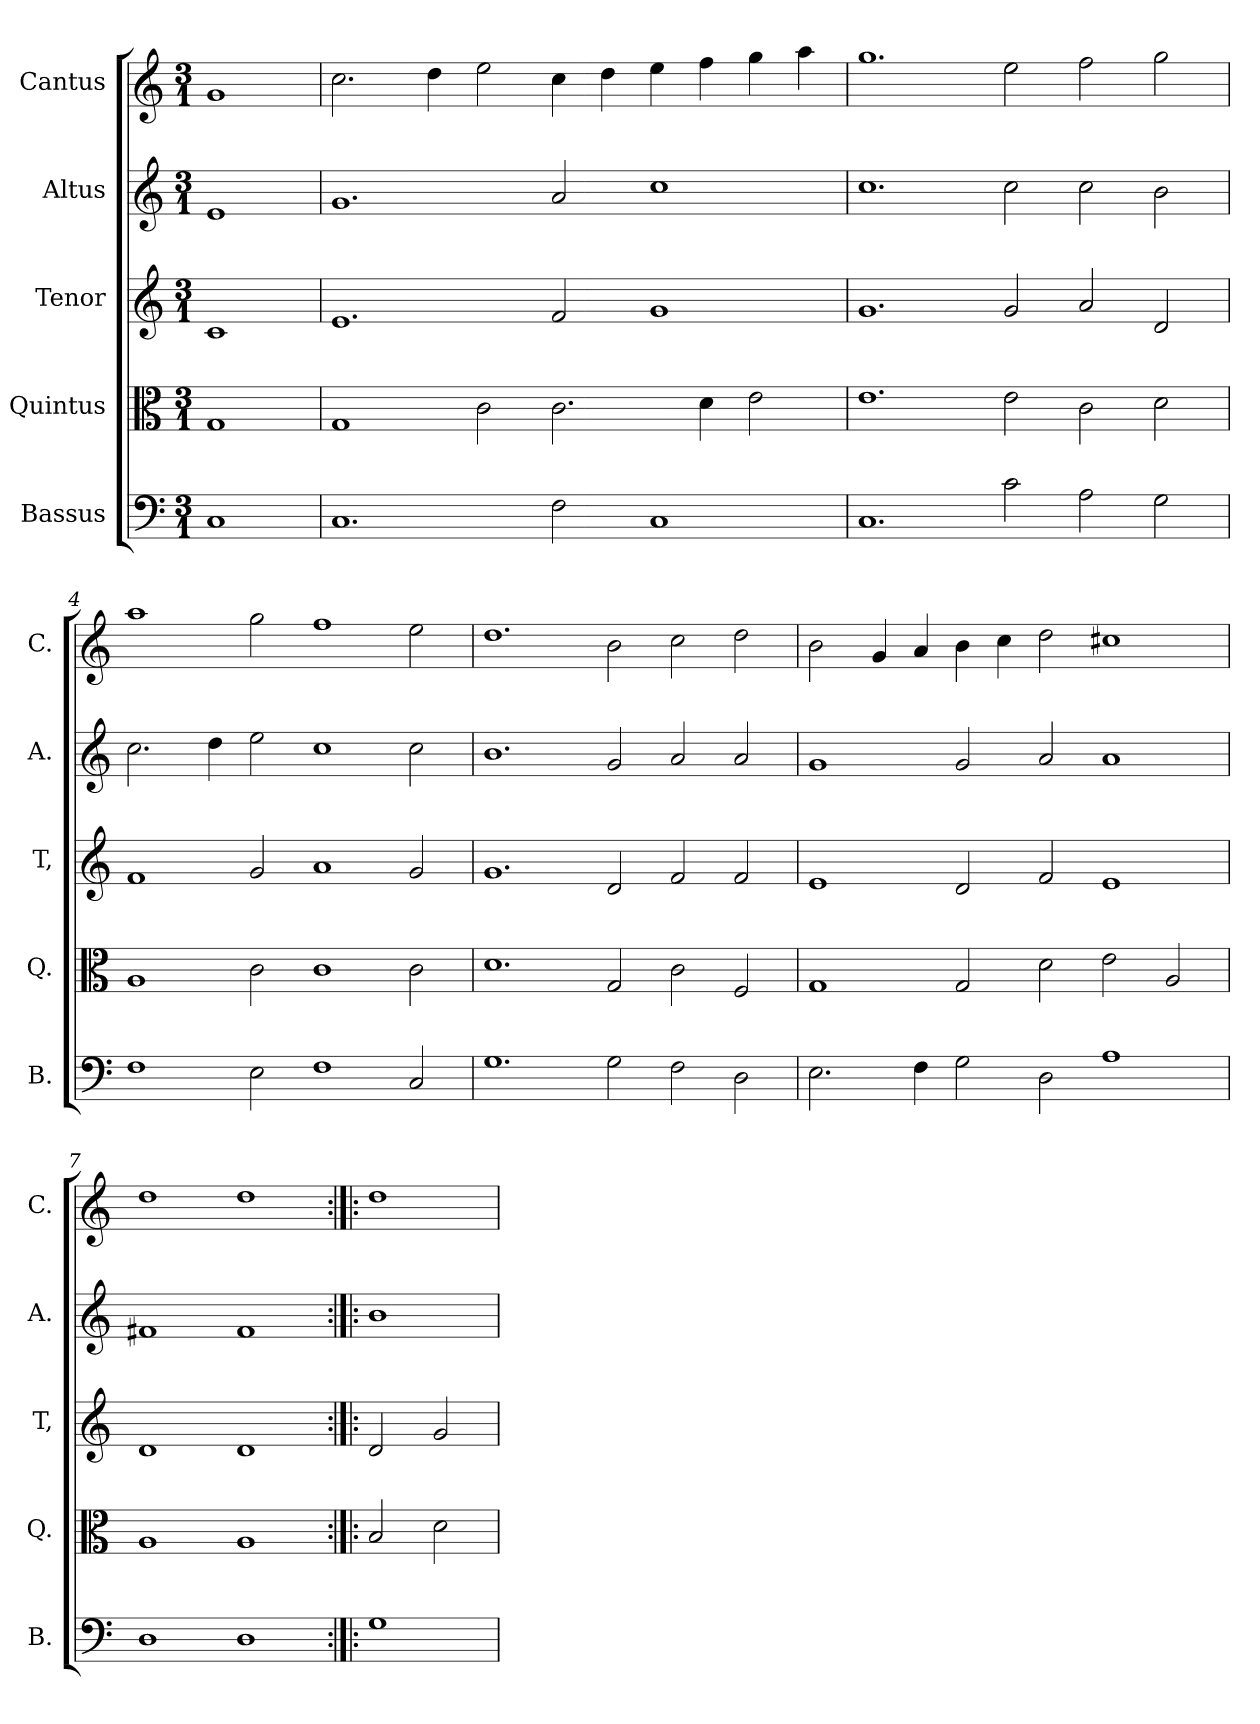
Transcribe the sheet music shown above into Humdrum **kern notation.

**kern	**kern	**kern	**kern	**kern
*part5	*part4	*part3	*part2	*part1
*staff5	*staff4	*staff3	*staff2	*staff1
*I"Bassus	*I"Quintus	*I"Tenor	*I"Altus	*I"Cantus
*I'B.	*I'Q.	*I'T,	*I'A.	*I'C.
*clefF4	*clefC3	*clefG2	*clefG2	*clefG2
*k[]	*k[]	*k[]	*k[]	*k[]
*M3/1	*M3/1	*M3/1	*M3/1	*M3/1
=1	=1	=1	=1	=1
1C	1G	1c	1e	1g
=2	=2	=2	=2	=2
1.C	1G	1.e	1.g	2.cc\
.	.	.	.	4dd\
.	2c\	.	.	2ee\
2F\	2.c\	2f/	2a/	4cc\
.	.	.	.	4dd\
1C	.	1g	1cc	4ee\
.	4d\	.	.	4ff\
.	2e\	.	.	4gg\
.	.	.	.	4aa\
=3	=3	=3	=3	=3
1.C	1.e	1.g	1.cc	1.gg
2c\	2e\	2g/	2cc\	2ee\
2A\	2c\	2a/	2cc\	2ff\
2G\	2d\	2d/	2b\	2gg\
=4	=4	=4	=4	=4
1F	1A	1f	2.cc\	1aa
.	.	.	4dd\	.
2E\	2c\	2g/	2ee\	2gg\
1F	1c	1a	1cc	1ff
2C/	2c\	2g/	2cc\	2ee\
=5	=5	=5	=5	=5
1.G	1.d	1.g	1.b	1.dd
2G\	2G/	2d/	2g/	2b\
2F\	2c\	2f/	2a/	2cc\
2D\	2F/	2f/	2a/	2dd\
=6	=6	=6	=6	=6
2.E\	1G	1e	1g	2b\
.	.	.	.	4g/
4F\	.	.	.	4a/
2G\	2G/	2d/	2g/	4b\
.	.	.	.	4cc\
2D\	2d\	2f/	2a/	2dd\
1A	2e\	1e	1a	1cc#X
.	2A/	.	.	.
!!LO:LB:g=z
=7	=7	=7	=7	=7
1D	1A	1d	1f#X	1dd
1D	1A	1d	1f#	1dd
=8:|!|:	=8:|!|:	=8:|!|:	=8:|!|:	=8:|!|:
1G	2B/	2d/	1b	1dd
.	2d\	2g/	.	.
=	=	=	=	=
*-	*-	*-	*-	*-
